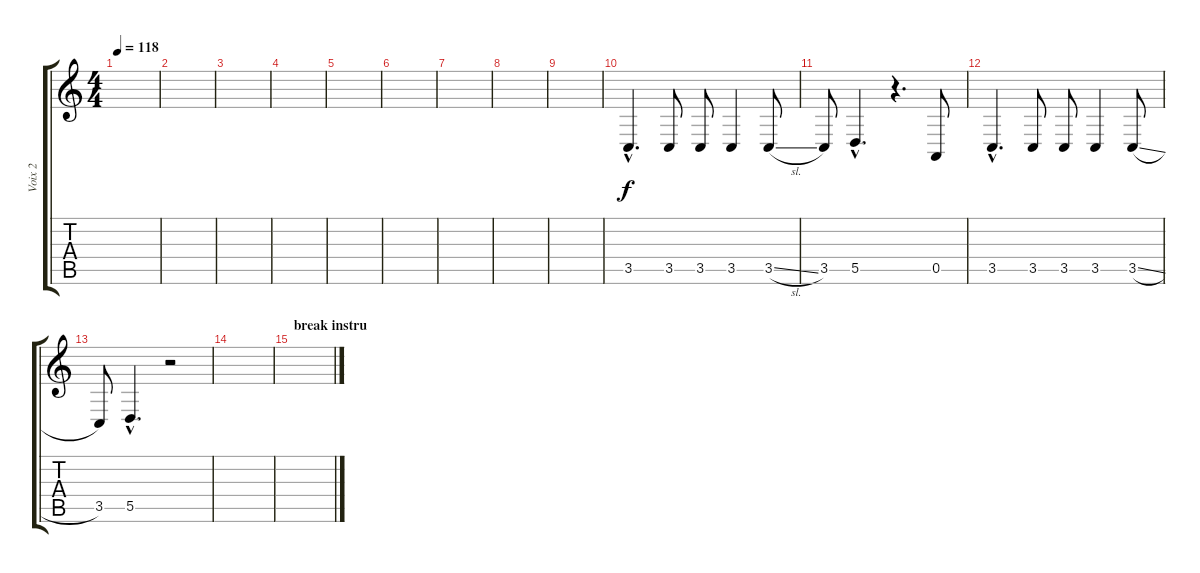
\track ("Voix 2" "Voix 2") {instrument tenorsax}
\staff {score tabs}
\tuning (E4 B3 G3 D3 A2 E2) {hide}
\ts (4 4)
\tempo 118
\clef g2
\ks c
|
|
|
|
|
|
|
|
|
3.5{hac}.4{d} 3.5.8 3.5.8 3.5.4 3.5{sl}.8 |
3.5.8 5.5{hac}.4{d} r.4{d} 0.5.8 |
3.5{hac}.4{d} 3.5.8 3.5.8 3.5.4 3.5{sl}.8 |
3.5.8 5.5{hac}.4{d} r.2 |
|
\section ("" "break instru")
